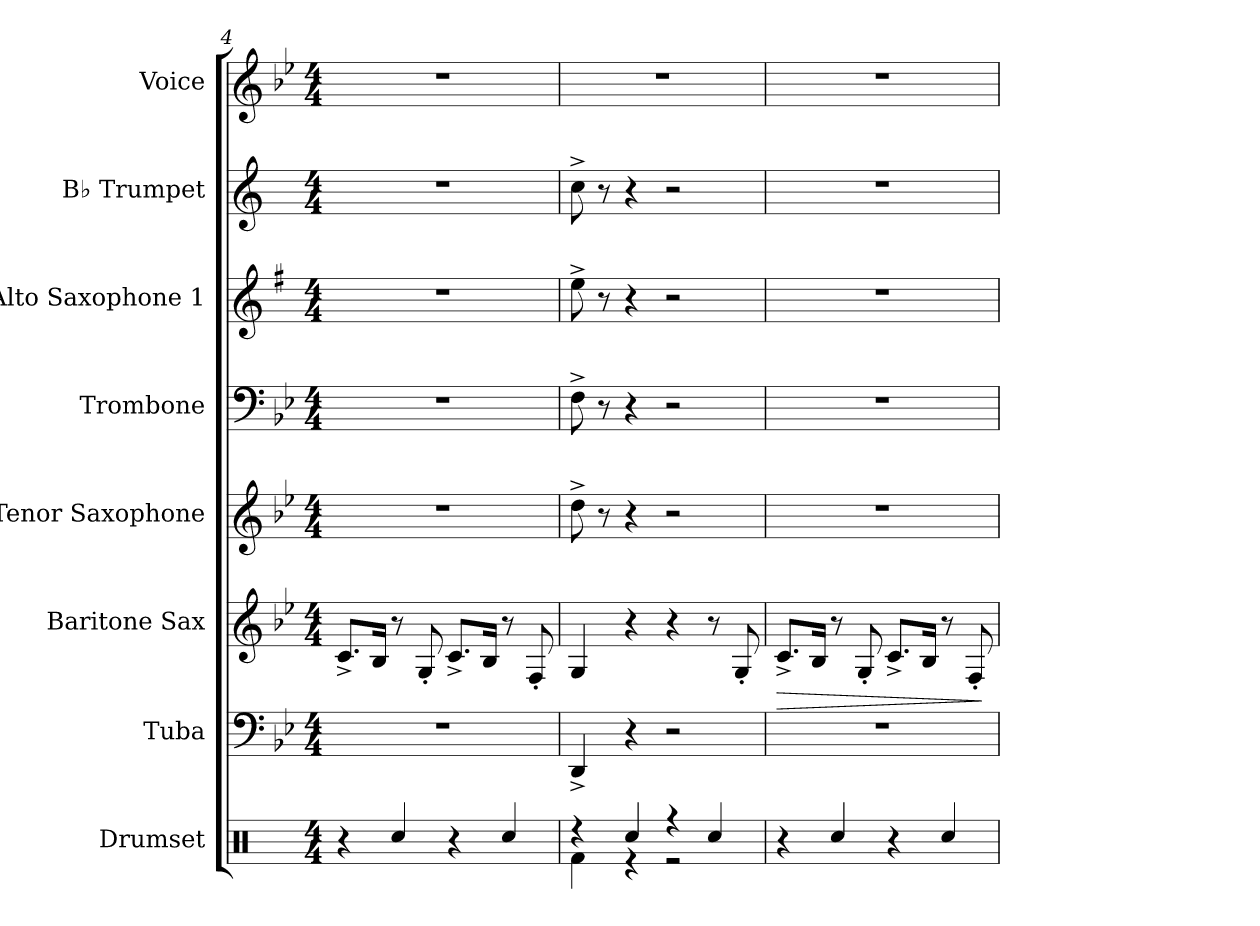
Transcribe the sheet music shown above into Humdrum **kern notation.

**kern	**kern	**kern	**dynam	**kern	**kern	**kern	**kern	**kern
*part8	*part7	*part6	*part6	*part5	*part4	*part3	*part2	*part1
*staff8	*staff7	*staff6	*staff6	*staff5	*staff4	*staff3	*staff2	*staff1
*I"Drumset	*I"Tuba	*I"Baritone Sax	*	*I"Tenor Saxophone	*I"Trombone	*I"Alto Saxophone 1	*I"B♭ Trumpet	*I"Voice
*I'Dms.	*I'Tba.	*I'Bar. Sax.	*	*I'T. Sax.	*I'Tbn.	*I'A. Sax. 1	*I'B♭ Tpt.	*I'Vo.
!!LO:PB:g=z
*clefX	*clefF4	*clefG2	*	*clefG2	*clefF4	*clefG2	*clefG2	*clefG2
*	*	*ITrd12c21	*	*ITrd8c14	*	*ITrd5c9	*ITrd1c2	*
*k[]	*k[b-e-]	*k[b-e-]	*	*k[b-e-]	*k[b-e-]	*k[b-e-]	*k[b-e-]	*k[b-e-]
*M4/4	*M4/4	*M4/4	*	*M4/4	*M4/4	*M4/4	*M4/4	*M4/4
=4	=4	=4	=4	=4	=4	=4	=4	=4
4r	1r	8.C^/L	.	1r	1r	1r	1r	1r
.	.	16BB-/Jk	.	.	.	.	.	.
4Rcc/	.	8r	.	.	.	.	.	.
.	.	8GG'/	.	.	.	.	.	.
4r	.	8.C^/L	.	.	.	.	.	.
.	.	16BB-/Jk	.	.	.	.	.	.
4Rcc/	.	8r	.	.	.	.	.	.
.	.	8FF'/	.	.	.	.	.	.
=5	=5	=5	=5	=5	=5	=5	=5	=5
*^	*	*	*	*	*	*	*	*
4r	4Rf\	4DD^/	4GG/	.	8d^\	8F^\	8g^\	8b-^\	1r
.	.	.	.	.	8r	8r	8r	8r	.
4Rcc/	4r	4r	4r	.	4r	4r	4r	4r	.
4r	2r	2r	4r	.	2r	2r	2r	2r	.
4Rcc/	.	.	8r	.	.	.	.	.	.
.	.	.	8GG'/	.	.	.	.	.	.
*v	*v	*	*	*	*	*	*	*	*
=6	=6	=6	=6	=6	=6	=6	=6	=6
!	!	!	!LO:HP:b	!	!	!	!	!
4r	1r	8.C^/L	>	1r	1r	1r	1r	1r
.	.	16BB-/Jk	.	.	.	.	.	.
4Rcc/	.	8r	.	.	.	.	.	.
.	.	8GG'/	.	.	.	.	.	.
4r	.	8.C^/L	.	.	.	.	.	.
.	.	16BB-/Jk	.	.	.	.	.	.
4Rcc/	.	8r	.	.	.	.	.	.
.	.	8FF'/	.	.	.	.	.	.
.	.	.	]	.	.	.	.	.
=	=	=	=	=	=	=	=	=
*-	*-	*-	*-	*-	*-	*-	*-	*-
